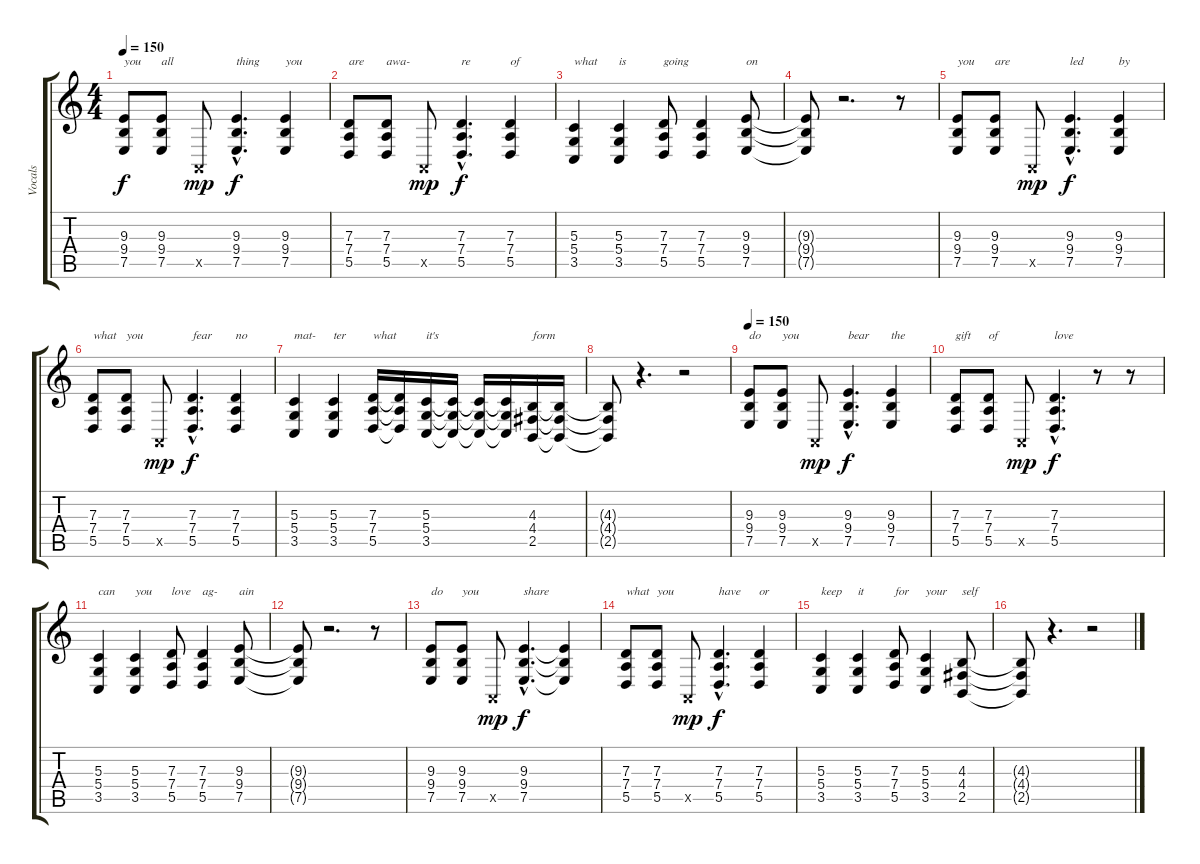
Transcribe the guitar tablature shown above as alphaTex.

\track ("Vocals" "Vocals") {instrument choiraahs}
\staff {score tabs}
\tuning (E4 B3 G3 D3 A2 E2) {hide}
\ts (4 4)
\tempo 150
\clef g2
\ks c
(9.3 9.4 7.5).8{txt "you" dy f} (9.3 9.4 7.5).8{txt "all"} 0.5{x}.8{dy mp} (9.3{hac} 9.4{hac} 7.5{hac}).4{d txt "thing" dy f} (9.3 9.4 7.5).4{txt "you"} |
(7.3 7.4 5.5).8{txt "are"} (7.3 7.4 5.5).8{txt "awa-"} 0.5{x}.8{dy mp} (7.3{hac} 7.4{hac} 5.5{hac}).4{d txt "re" dy f} (7.3 7.4 5.5).4{txt "of"} |
(5.3 5.4 3.5).4{txt "what"} (5.3 5.4 3.5).4{txt "is"} (7.3 7.4 5.5).8{txt "going"} (7.3 7.4 5.5).4 (9.3 9.4 7.5).8{txt "on"} |
(9.3{t} 9.4{t} 7.5{t}).8 r.2{d} r.8 |
(9.3 9.4 7.5).8{txt "you"} (9.3 9.4 7.5).8{txt "are"} 0.5{x}.8{dy mp} (9.3{hac} 9.4{hac} 7.5{hac}).4{d txt "led" dy f} (9.3 9.4 7.5).4{txt "by"} |
(7.3 7.4 5.5).8{txt "what"} (7.3 7.4 5.5).8{txt "you"} 0.5{x}.8{dy mp} (7.3{hac} 7.4{hac} 5.5{hac}).4{d txt "fear" dy f} (7.3 7.4 5.5).4{txt "no"} |
(5.3 5.4 3.5).4{txt "mat-"} (5.3 5.4 3.5).4{txt "ter"} (7.3 7.4 5.5).16{txt "what"} (7.3{t} 7.4{t} 5.5{t}).16 (5.3 5.4 3.5).16{txt "it's"} (5.3{t} 5.4{t} 3.5{t}).16 (5.3{t} 5.4{t} 3.5{t}).16 (5.3{t} 5.4{t} 3.5{t}).16 (4.3 4.4 2.5).16{txt "form"} (4.3{t} 4.4{t} 2.5{t}).16 |
(4.3{t} 4.4{t} 2.5{t}).8 r.4{d} r.2 |
\tempo 150
(9.3 9.4 7.5).8{txt "do"} (9.3 9.4 7.5).8{txt "you"} 0.5{x}.8{dy mp} (9.3{hac} 9.4{hac} 7.5{hac}).4{d txt "bear" dy f} (9.3 9.4 7.5).4{txt "the"} |
(7.3 7.4 5.5).8{txt "gift"} (7.3 7.4 5.5).8{txt "of"} 0.5{x}.8{dy mp} (7.3{hac} 7.4{hac} 5.5{hac}).4{d txt "love" dy f} r.8 r.8 |
(5.3 5.4 3.5).4{txt "can"} (5.3 5.4 3.5).4{txt "you"} (7.3 7.4 5.5).8{txt "love"} (7.3 7.4 5.5).4{txt "ag-"} (9.3 9.4 7.5).8{txt "ain"} |
(9.3{t} 9.4{t} 7.5{t}).8 r.2{d} r.8 |
(9.3 9.4 7.5).8{txt "do"} (9.3 9.4 7.5).8{txt "you"} 0.5{x}.8{dy mp} (9.3{hac} 9.4{hac} 7.5{hac}).4{d txt "share" dy f} (9.3{t} 9.4{t} 7.5{t}).4 |
(7.3 7.4 5.5).8{txt "what"} (7.3 7.4 5.5).8{txt "you"} 0.5{x}.8{dy mp} (7.3{hac} 7.4{hac} 5.5{hac}).4{d txt "have" dy f} (7.3 7.4 5.5).4{txt "or"} |
(5.3 5.4 3.5).4{txt "keep"} (5.3 5.4 3.5).4{txt "it"} (7.3 7.4 5.5).8{txt "for"} (5.3 5.4 3.5).4{txt "your"} (4.3 4.4 2.5).8{txt "self"} |
(4.3{t} 4.4{t} 2.5{t}).8 r.4{d} r.2
